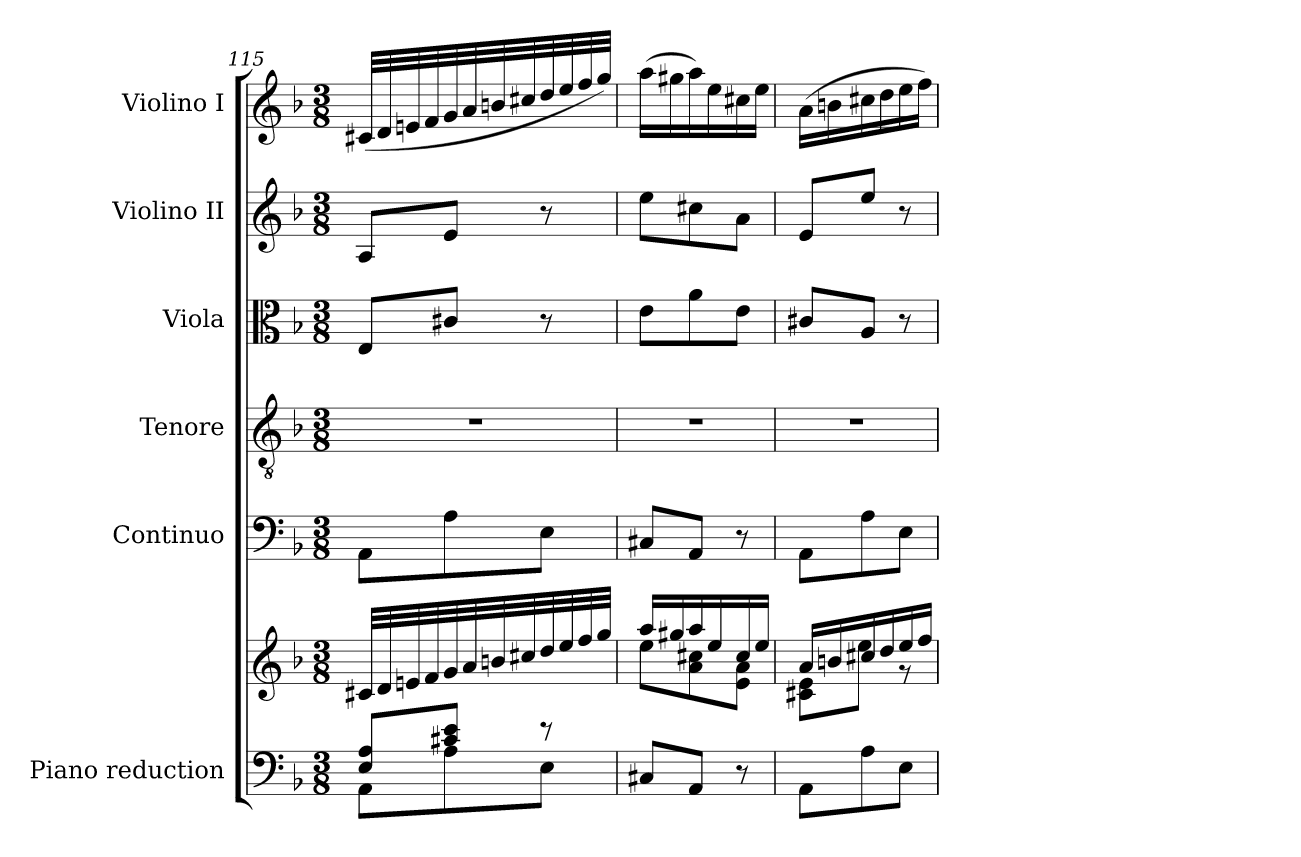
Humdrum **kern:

**kern	**kern	**kern	**kern	**kern	**kern	**kern
*part6	*part6	*part5	*part4	*part3	*part2	*part1
*staff7	*staff6	*staff5	*staff4	*staff3	*staff2	*staff1
*I"Piano reduction	*	*I"Continuo	*I"Tenore	*I"Viola	*I"Violino II	*I"Violino I
*I'Pno	*	*	*	*I'Vla	*I'Vln	*I'Vln
!!LO:LB:g=z
*clefF4	*clefG2	*clefF4	*clefGv2	*clefC3	*clefG2	*clefG2
*k[b-]	*k[b-]	*k[b-]	*k[b-]	*k[b-]	*k[b-]	*k[b-]
*M3/8	*M3/8	*M3/8	*M3/8	*M3/8	*M3/8	*M3/8
=115	=115	=115	=115	=115	=115	=115
*^	*	*	*	*	*	*
8E/ 8A/L	8AA\L	32c#X/LLL	8AA\L	4.r	8E/L	8A/L	(32c#X/LLL
.	.	32d/	.	.	.	.	32d/
.	.	32en/	.	.	.	.	32en/
.	.	32f/	.	.	.	.	32f/
8c#X/ 8e/J	8A\	32g/	8A\	.	8c#X/J	8e/J	32g/
.	.	32a/	.	.	.	.	32a/
.	.	32bn/	.	.	.	.	32bn/
.	.	32cc#X/	.	.	.	.	32cc#X/
8r	8E\J	32dd/	8E\J	.	8r	8r	32dd/
.	.	32ee/	.	.	.	.	32ee/
.	.	32ff/	.	.	.	.	32ff/
.	.	32gg/JJJ	.	.	.	.	32gg/JJJ)
*v	*v	*	*	*	*	*	*
=116	=116	=116	=116	=116	=116	=116
*	*^	*	*	*	*	*
8C#X/L	16aa/LL	8ee\L	8C#X/L	4.r	8e\L	8ee\L	(16aa\LL
.	16gg#X/	.	.	.	.	.	16gg#X\
8AA/J	16aa/	8a\ 8cc#X\	8AA/J	.	8a\	8cc#X\	16aa\)
.	16ee/	.	.	.	.	.	16ee\
8r	16cc#/	8e\ 8a\J	8r	.	8e\J	8a\J	16cc#X\
.	16ee/JJ	.	.	.	.	.	16ee\JJ
=117	=117	=117	=117	=117	=117	=117	=117
8AA\L	16a/LL	8c#X\ 8e\L	8AA\L	4.r	8c#X/L	8e/L	(16a\LL
.	16bn/	.	.	.	.	.	16bn\
8A\	16cc#X/	8ee\J	8A\	.	8A/J	8ee/J	16cc#X\
.	16dd/	.	.	.	.	.	16dd\
8E\J	16ee/	8r	8E\J	.	8r	8r	16ee\
.	16ff/JJ	.	.	.	.	.	16ff\JJ)
*	*v	*v	*	*	*	*	*
=	=	=	=	=	=	=
*-	*-	*-	*-	*-	*-	*-
